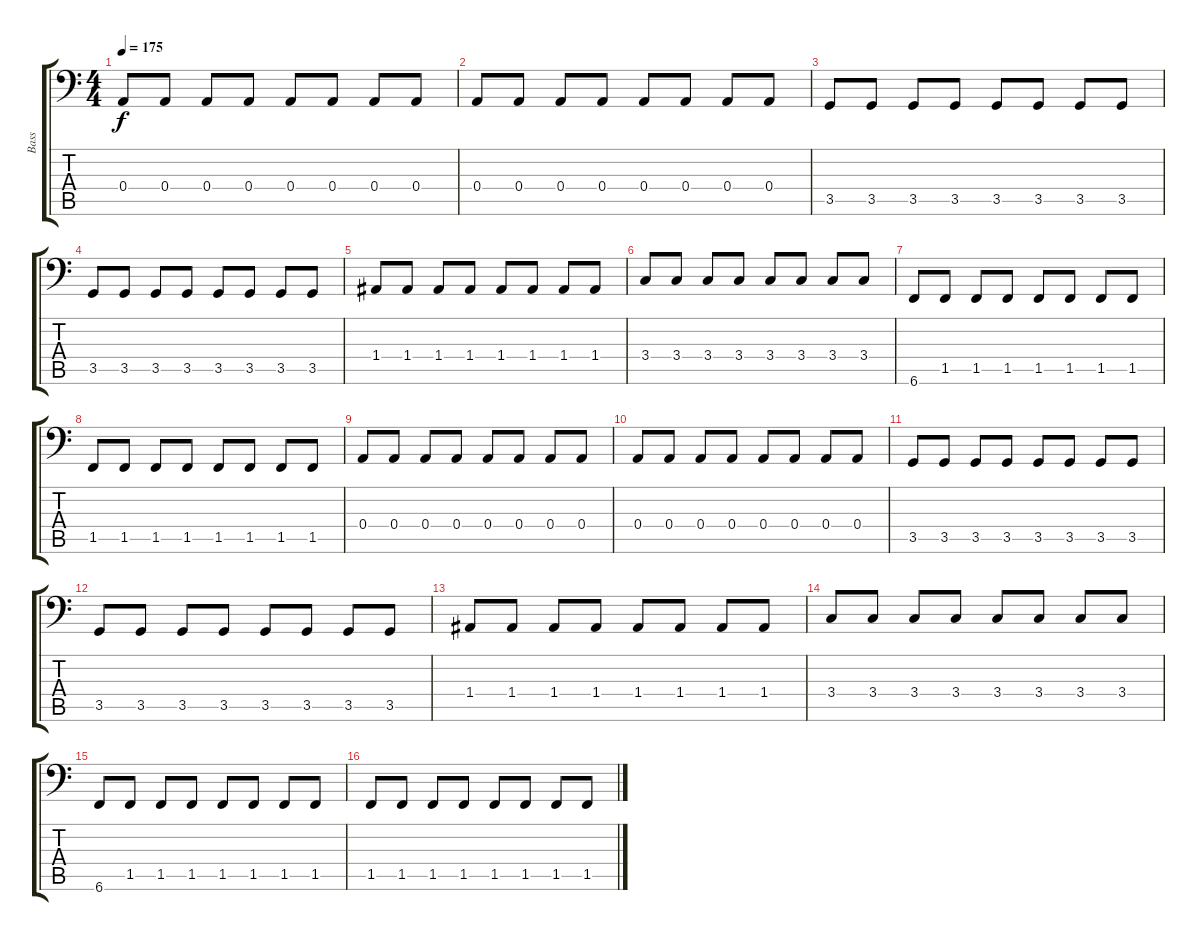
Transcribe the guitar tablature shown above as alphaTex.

\track ("Bass" "Bass") {instrument synthbass2}
\staff {score tabs}
\tuning (C3 G2 D2 A1 E1 B0) {hide}
\ts (4 4)
\tempo 175
\clef f4
\ks c
0.4.8{dy f} 0.4.8 0.4.8 0.4.8 0.4.8 0.4.8 0.4.8 0.4.8 |
0.4.8 0.4.8 0.4.8 0.4.8 0.4.8 0.4.8 0.4.8 0.4.8 |
3.5.8 3.5.8 3.5.8 3.5.8 3.5.8 3.5.8 3.5.8 3.5.8 |
3.5.8 3.5.8 3.5.8 3.5.8 3.5.8 3.5.8 3.5.8 3.5.8 |
1.4.8 1.4.8 1.4.8 1.4.8 1.4.8 1.4.8 1.4.8 1.4.8 |
3.4.8 3.4.8 3.4.8 3.4.8 3.4.8 3.4.8 3.4.8 3.4.8 |
6.6.8 1.5.8 1.5.8 1.5.8 1.5.8 1.5.8 1.5.8 1.5.8 |
1.5.8 1.5.8 1.5.8 1.5.8 1.5.8 1.5.8 1.5.8 1.5.8 |
0.4.8 0.4.8 0.4.8 0.4.8 0.4.8 0.4.8 0.4.8 0.4.8 |
0.4.8 0.4.8 0.4.8 0.4.8 0.4.8 0.4.8 0.4.8 0.4.8 |
3.5.8 3.5.8 3.5.8 3.5.8 3.5.8 3.5.8 3.5.8 3.5.8 |
3.5.8 3.5.8 3.5.8 3.5.8 3.5.8 3.5.8 3.5.8 3.5.8 |
1.4.8 1.4.8 1.4.8 1.4.8 1.4.8 1.4.8 1.4.8 1.4.8 |
3.4.8 3.4.8 3.4.8 3.4.8 3.4.8 3.4.8 3.4.8 3.4.8 |
6.6.8 1.5.8 1.5.8 1.5.8 1.5.8 1.5.8 1.5.8 1.5.8 |
1.5.8 1.5.8 1.5.8 1.5.8 1.5.8 1.5.8 1.5.8 1.5.8
